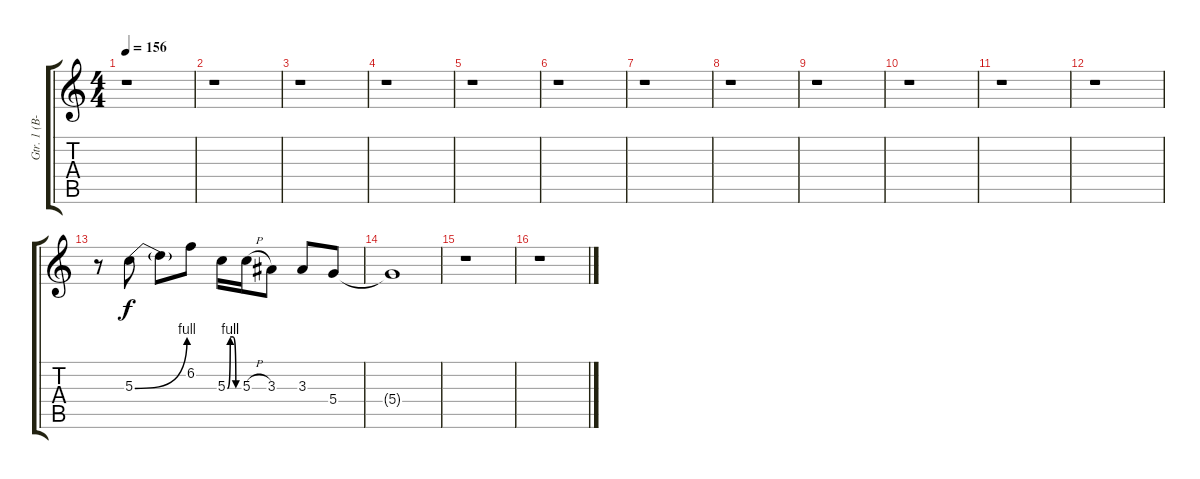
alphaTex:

\track ("Gtr. 1 (B-bender)" "Gtr. 1 (B-") {instrument distortionguitar}
\staff {score tabs}
\tuning (E4 B3 G3 D3 A2 E2) {hide}
\ts (4 4)
\tempo 156
\clef g2
\ks c
r.1{dy f} |
r.1 |
r.1 |
r.1 |
r.1 |
r.1 |
r.1 |
r.1 |
r.1 |
r.1 |
r.1 |
r.1 |
r.8 5.3{be (bend 0 0 60 4)}.8 5.3{t}.8 6.2.8 5.3{be (custom 0 0 15 4 30 4 45 0 60 0)}.16 5.3{h}.16 3.3.8 3.3.8 5.4.8 |
5.4{t}.1 |
r.1 |
r.1
